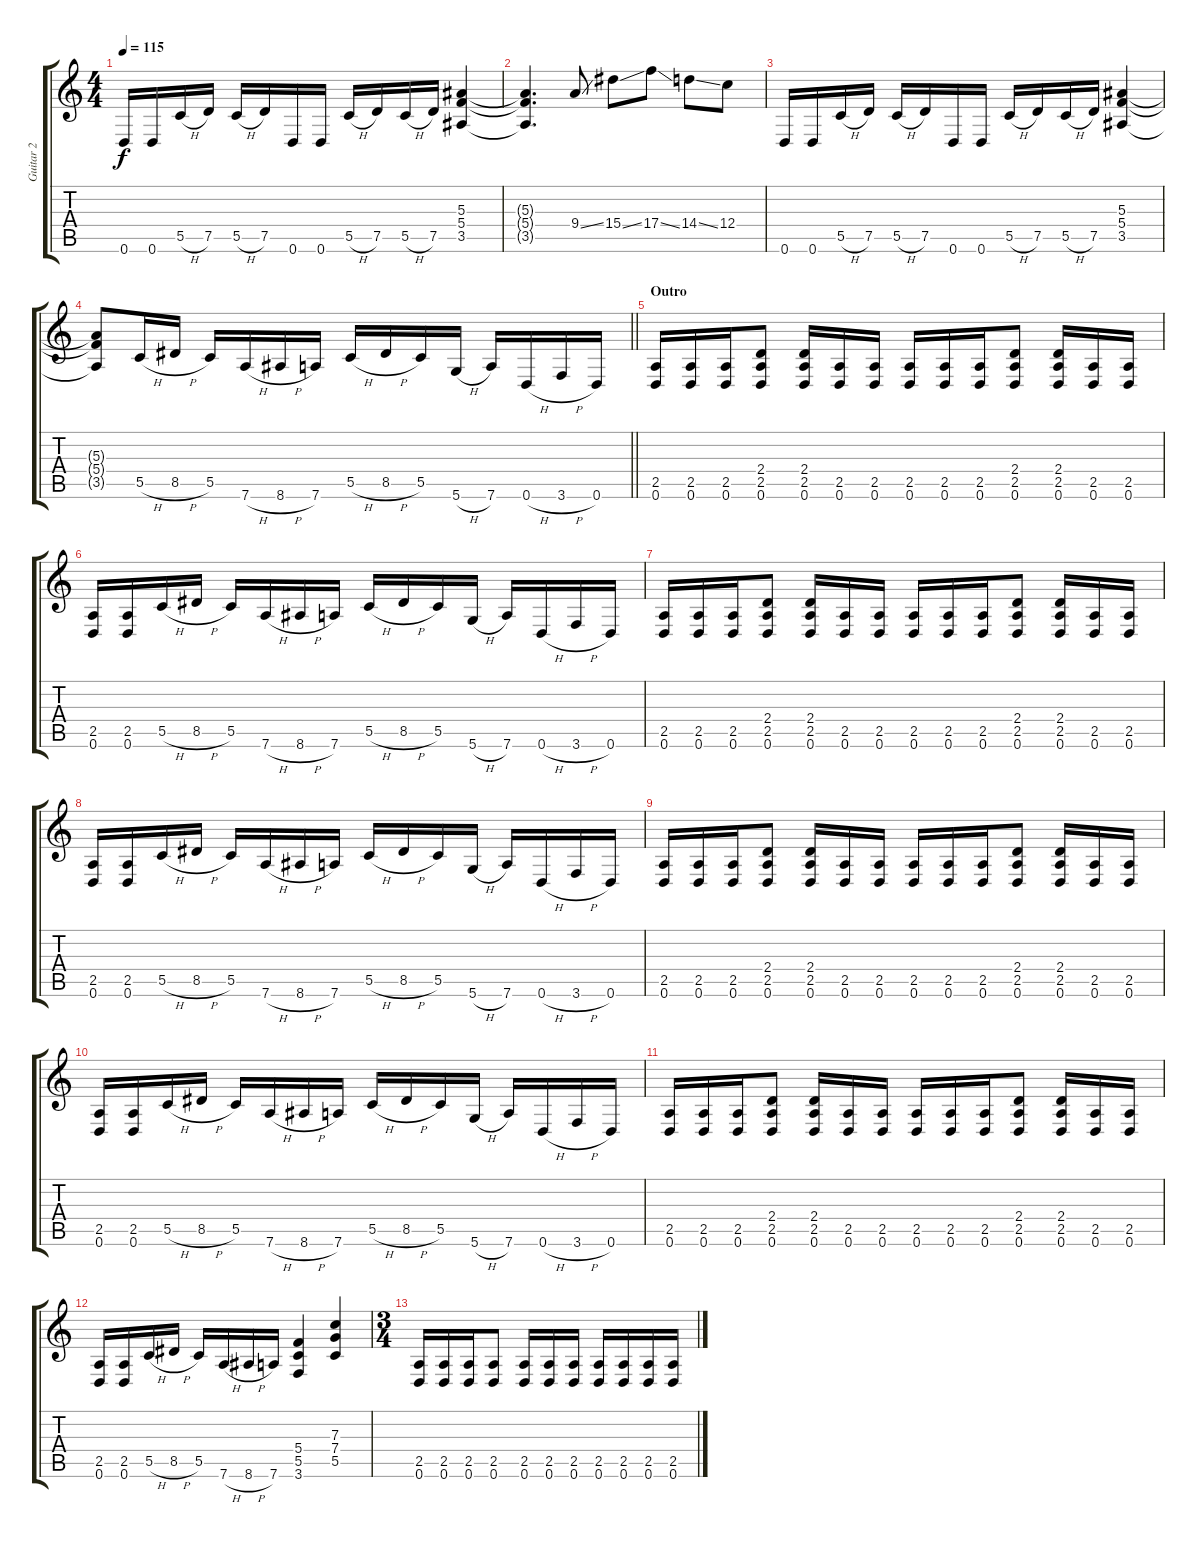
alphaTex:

\track ("Guitar 2" "Guitar 2") {instrument distortionguitar}
\staff {score tabs}
\tuning (D4 A3 F3 C3 G2 D2) {hide}
\ts (4 4)
\tempo 115
\clef g2
\ks c
0.6.16{dy f} 0.6.16 5.5{h}.16 7.5.16 5.5{h}.16 7.5.16 0.6.16 0.6.16 5.5{h}.16 7.5.16 5.5{h}.16 7.5.16 (5.3 5.4 3.5).4 |
(5.3{t} 5.4{t} 3.5{t}).4{d} 9.4{ss}.8 15.4{ss}.8 17.4{ss}.8 14.4{ss}.8 12.4.8 |
0.6.16 0.6.16 5.5{h}.16 7.5.16 5.5{h}.16 7.5.16 0.6.16 0.6.16 5.5{h}.16 7.5.16 5.5{h}.16 7.5.16 (5.3 5.4 3.5).4 |
\barLineRight lightlight
(5.3{t} 5.4{t} 3.5{t}).8 5.5{h}.16 8.5{h}.16 5.5.16 7.6{h}.16 8.6{h}.16 7.6.16 5.5{h}.16 8.5{h}.16 5.5.16 5.6{h}.16 7.6.16 0.6{h}.16 3.6{h}.16 0.6.16 |
\section ("" "Outro")
(2.5 0.6).16 (2.5 0.6).16 (2.5 0.6).16 (2.4 2.5 0.6).8 (2.4 2.5 0.6).16 (2.5 0.6).16 (2.5 0.6).16 (2.5 0.6).16 (2.5 0.6).16 (2.5 0.6).16 (2.4 2.5 0.6).8 (2.4 2.5 0.6).16 (2.5 0.6).16 (2.5 0.6).16 |
(2.5 0.6).16 (2.5 0.6).16 5.5{h}.16 8.5{h}.16 5.5.16 7.6{h}.16 8.6{h}.16 7.6.16 5.5{h}.16 8.5{h}.16 5.5.16 5.6{h}.16 7.6.16 0.6{h}.16 3.6{h}.16 0.6.16 |
(2.5 0.6).16 (2.5 0.6).16 (2.5 0.6).16 (2.4 2.5 0.6).8 (2.4 2.5 0.6).16 (2.5 0.6).16 (2.5 0.6).16 (2.5 0.6).16 (2.5 0.6).16 (2.5 0.6).16 (2.4 2.5 0.6).8 (2.4 2.5 0.6).16 (2.5 0.6).16 (2.5 0.6).16 |
(2.5 0.6).16 (2.5 0.6).16 5.5{h}.16 8.5{h}.16 5.5.16 7.6{h}.16 8.6{h}.16 7.6.16 5.5{h}.16 8.5{h}.16 5.5.16 5.6{h}.16 7.6.16 0.6{h}.16 3.6{h}.16 0.6.16 |
(2.5 0.6).16 (2.5 0.6).16 (2.5 0.6).16 (2.4 2.5 0.6).8 (2.4 2.5 0.6).16 (2.5 0.6).16 (2.5 0.6).16 (2.5 0.6).16 (2.5 0.6).16 (2.5 0.6).16 (2.4 2.5 0.6).8 (2.4 2.5 0.6).16 (2.5 0.6).16 (2.5 0.6).16 |
(2.5 0.6).16 (2.5 0.6).16 5.5{h}.16 8.5{h}.16 5.5.16 7.6{h}.16 8.6{h}.16 7.6.16 5.5{h}.16 8.5{h}.16 5.5.16 5.6{h}.16 7.6.16 0.6{h}.16 3.6{h}.16 0.6.16 |
(2.5 0.6).16 (2.5 0.6).16 (2.5 0.6).16 (2.4 2.5 0.6).8 (2.4 2.5 0.6).16 (2.5 0.6).16 (2.5 0.6).16 (2.5 0.6).16 (2.5 0.6).16 (2.5 0.6).16 (2.4 2.5 0.6).8 (2.4 2.5 0.6).16 (2.5 0.6).16 (2.5 0.6).16 |
(2.5 0.6).16 (2.5 0.6).16 5.5{h}.16 8.5{h}.16 5.5.16 7.6{h}.16 8.6{h}.16 7.6.16 (5.4 5.5 3.6).4 (7.3 7.4 5.5).4 |
\ts (3 4)
(2.5 0.6).16 (2.5 0.6).16 (2.5 0.6).16 (2.5 0.6).8 (2.5 0.6).16 (2.5 0.6).16 (2.5 0.6).16 (2.5 0.6).16 (2.5 0.6).16 (2.5 0.6).16 (2.5 0.6).16
